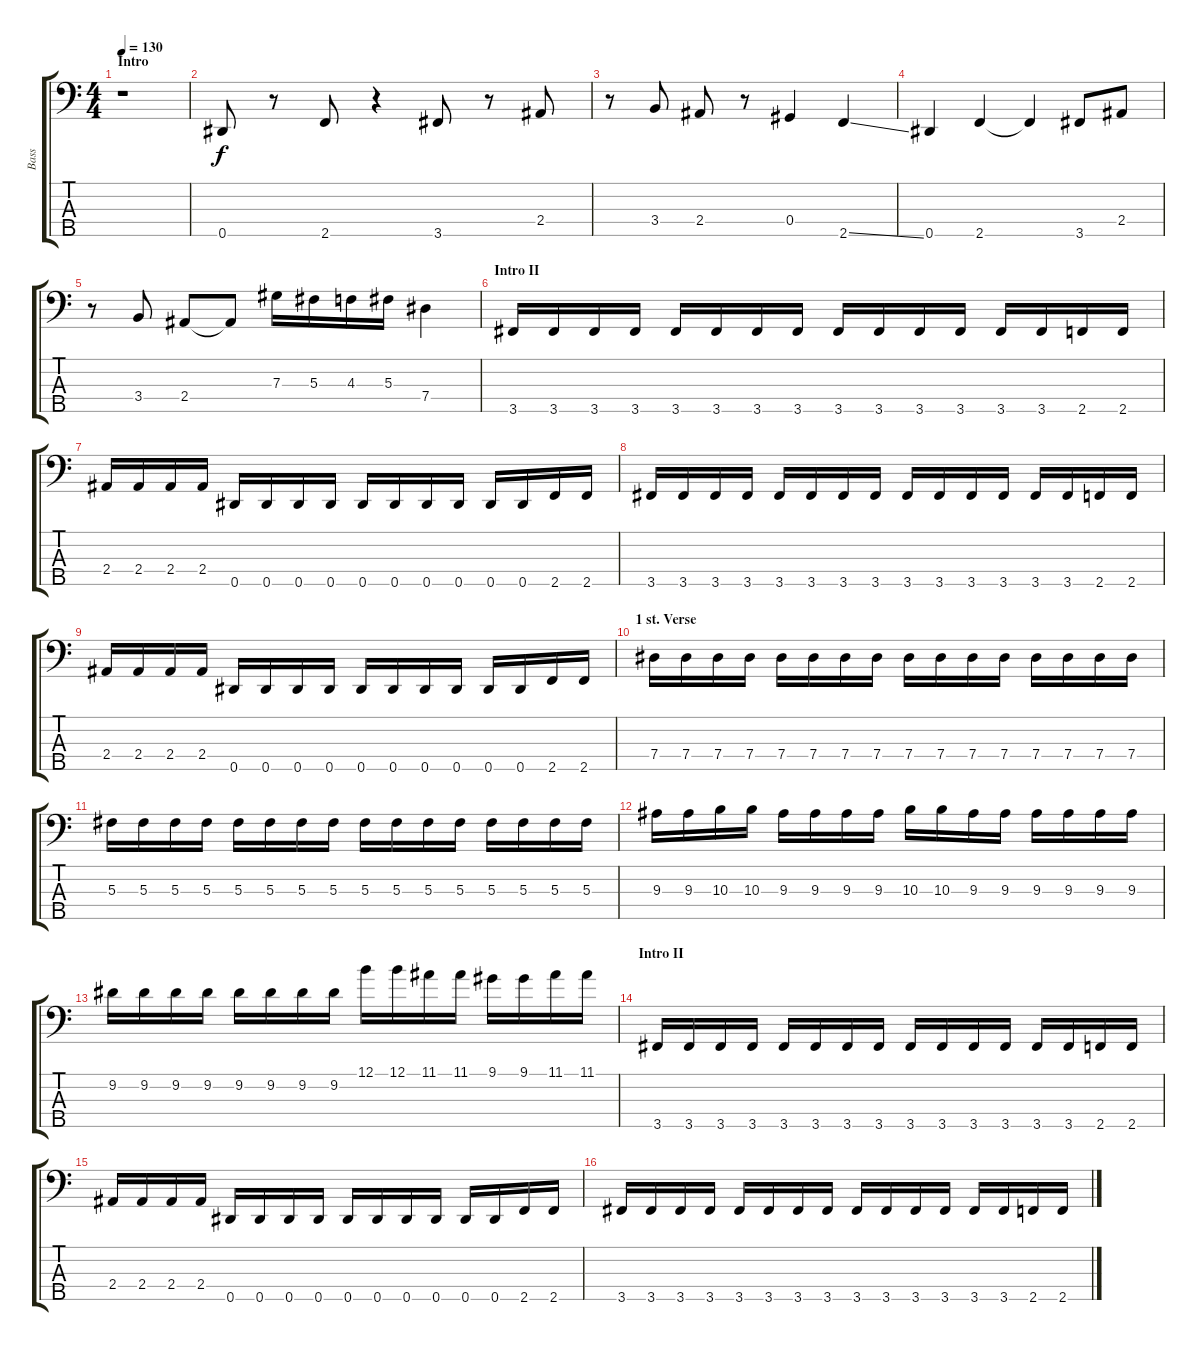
\track ("Bass" "Bass") {instrument synthbass2}
\staff {score tabs}
\tuning (B2 Gb2 Db2 Ab1 Eb1) {hide}
\ts (4 4)
\section ("" "Intro")
\tempo 130
\clef f4
\ks c
r.1{dy f instrument synthbass2} |
0.5.8 r.8 2.5.8 r.4 3.5.8 r.8 2.4.8 |
r.8 3.4.8 2.4.8 r.8 0.4.4 2.5{ss}.4 |
0.5.4 2.5.4 2.5{t}.4 3.5.8 2.4.8 |
r.8 3.4.8 2.4.8 2.4{t}.8 7.3.16 5.3.16 4.3.16 5.3.16 7.4.4 |
\section ("" "Intro II")
3.5.16 3.5.16 3.5.16 3.5.16 3.5.16 3.5.16 3.5.16 3.5.16 3.5.16 3.5.16 3.5.16 3.5.16 3.5.16 3.5.16 2.5.16 2.5.16 |
2.4.16 2.4.16 2.4.16 2.4.16 0.5.16 0.5.16 0.5.16 0.5.16 0.5.16 0.5.16 0.5.16 0.5.16 0.5.16 0.5.16 2.5.16 2.5.16 |
3.5.16 3.5.16 3.5.16 3.5.16 3.5.16 3.5.16 3.5.16 3.5.16 3.5.16 3.5.16 3.5.16 3.5.16 3.5.16 3.5.16 2.5.16 2.5.16 |
2.4.16 2.4.16 2.4.16 2.4.16 0.5.16 0.5.16 0.5.16 0.5.16 0.5.16 0.5.16 0.5.16 0.5.16 0.5.16 0.5.16 2.5.16 2.5.16 |
\section ("" "1 st. Verse")
7.4.16 7.4.16 7.4.16 7.4.16 7.4.16 7.4.16 7.4.16 7.4.16 7.4.16 7.4.16 7.4.16 7.4.16 7.4.16 7.4.16 7.4.16 7.4.16 |
5.3.16 5.3.16 5.3.16 5.3.16 5.3.16 5.3.16 5.3.16 5.3.16 5.3.16 5.3.16 5.3.16 5.3.16 5.3.16 5.3.16 5.3.16 5.3.16 |
9.3.16 9.3.16 10.3.16 10.3.16 9.3.16 9.3.16 9.3.16 9.3.16 10.3.16 10.3.16 9.3.16 9.3.16 9.3.16 9.3.16 9.3.16 9.3.16 |
9.2.16 9.2.16 9.2.16 9.2.16 9.2.16 9.2.16 9.2.16 9.2.16 12.1.16 12.1.16 11.1.16 11.1.16 9.1.16 9.1.16 11.1.16 11.1.16 |
\section ("" "Intro II")
3.5.16 3.5.16 3.5.16 3.5.16 3.5.16 3.5.16 3.5.16 3.5.16 3.5.16 3.5.16 3.5.16 3.5.16 3.5.16 3.5.16 2.5.16 2.5.16 |
2.4.16 2.4.16 2.4.16 2.4.16 0.5.16 0.5.16 0.5.16 0.5.16 0.5.16 0.5.16 0.5.16 0.5.16 0.5.16 0.5.16 2.5.16 2.5.16 |
3.5.16 3.5.16 3.5.16 3.5.16 3.5.16 3.5.16 3.5.16 3.5.16 3.5.16 3.5.16 3.5.16 3.5.16 3.5.16 3.5.16 2.5.16 2.5.16
